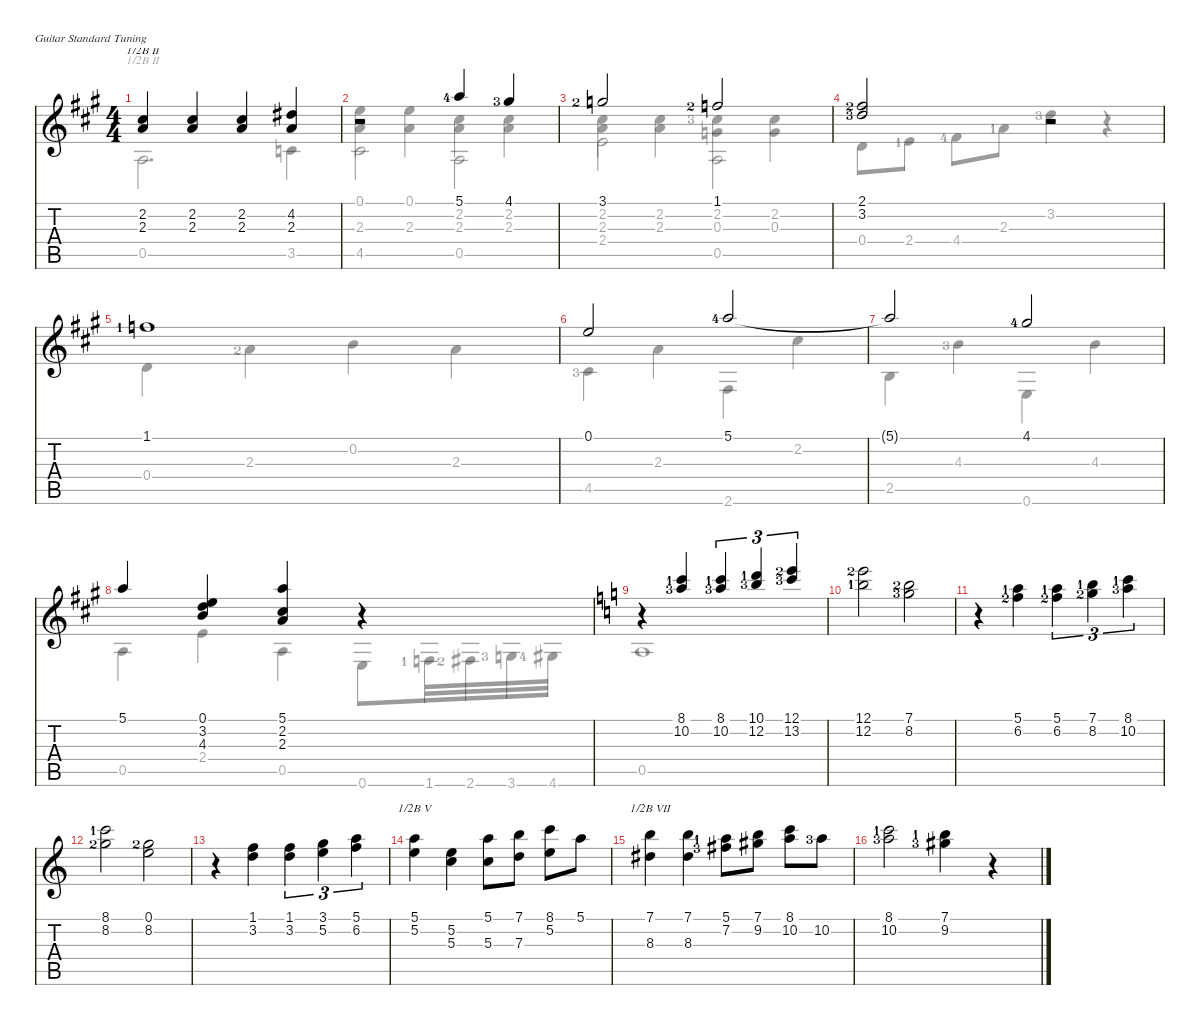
\defaultSystemsLayout 4
\hideDynamics
\bracketExtendMode nobrackets
\singleTrackTrackNamePolicy hidden
\multiTrackTrackNamePolicy hidden
\firstSystemTrackNameMode fullname
\firstSystemTrackNameOrientation horizontal
\otherSystemsTrackNameOrientation horizontal
\track ("1st Guitar" "1st Guitar") {instrument acousticguitarnylon}
\staff {score tabs}
\tuning (E4 B3 G3 D3 A2 E2)
\voice
\ts (4 4)
\tempo (120 hide)
\clef g2
\ks a
(2.2 2.3).4{dy mf barre (2 half)} (2.3 2.2).4 (2.2 2.3).4 (2.3 4.2).4 |
r.2 5.1{lf 5}.4 4.1{lf 4}.4 |
3.1{lf 3}.2 1.1{lf 3}.2 |
(2.1{lf 3} 3.2{lf 4}).2 r.2 |
1.1{lf 2}.1 |
0.1.2 5.1{lf 5}.2 |
5.1{t}.2 4.1{lf 5}.2 |
5.1.4 (0.1 3.2 4.3).4 (2.3 2.2 5.1).4 r.4 |
\ks c
r.4 (10.2{lf 4} 8.1{lf 2}).4 (8.1{lf 2} 10.2{lf 4}).4{tu (3 2)} (12.2{lf 4} 10.1{lf 2}).4{tu (3 2)} (12.1{lf 3} 13.2{lf 4}).4{tu (3 2)} |
(12.2{lf 2} 12.1{lf 3}).2 (8.2{lf 4} 7.1{lf 3}).2 |
r.4 (6.2{lf 3} 5.1{lf 2}).4 (5.1{lf 2} 6.2{lf 3}).4{tu (3 2)} (8.2{lf 3} 7.1{lf 2}).4{tu (3 2)} (8.1{lf 2} 10.2{lf 4}).4{tu (3 2)} |
(8.1{lf 2} 8.2{lf 3}).2 (8.2{lf 3} 0.1).2 |
r.4 (1.1 3.2).4 (3.2 1.1).4{tu (3 2)} (3.1 5.2).4{tu (3 2)} (5.1 6.2).4{tu (3 2)} |
(5.1 5.2).4{barre (5 half)} (5.2 5.3).4 (5.3 5.1).8 (7.1 7.3).8 (8.1 5.2).8 5.1.8 |
(7.1 8.3).4{barre (7 half)} (7.1 8.3).4 (5.1{lf 2} 7.2{lf 4}).8 (9.2 7.1).8 (10.2 8.1).8 10.2{lf 4}.8 |
(10.2{lf 4} 8.1{lf 2}).2 (7.1{lf 2} 9.2{lf 4}).4 r.4
\voice
\clef g2
\ottava regular
\simile none
\ks a
0.5.2{d dy mf barre (2 half)} 3.5.4 |
(0.1 2.3).4 (2.3 0.1).4 (2.2 2.3).4 (2.3 2.2).4 |
(2.2 2.3).4 (2.3 2.2).4 (2.2{lf 4} 0.3).4 (0.3 2.2).4 |
0.4.8 2.4{lf 2}.8 4.4{lf 5}.8 2.3{lf 2}.8 3.2{lf 4}.4 r.4 |
0.4.4 2.3{lf 3}.4 0.2.4 2.3.4 |
4.5{lf 4}.4 2.3.4 2.6.4 2.2.4 |
2.5.4 4.3{lf 4}.4 0.6.4 4.3.4 |
0.5.4 2.4.4 0.5.4 0.6.8 1.6{lf 2}.32 2.6{lf 3}.32 3.6{lf 4}.32 4.6{lf 5}.32 |
\ks c
0.5.1 |
|
|
|
|
|
|
\voice
\clef g2
\ottava regular
\simile none
\ks a
|
4.5.2 0.5.2 |
2.4.2 0.5.2 |
|
|
|
|
|
\ks c
|
|
|
|
|
|
|
